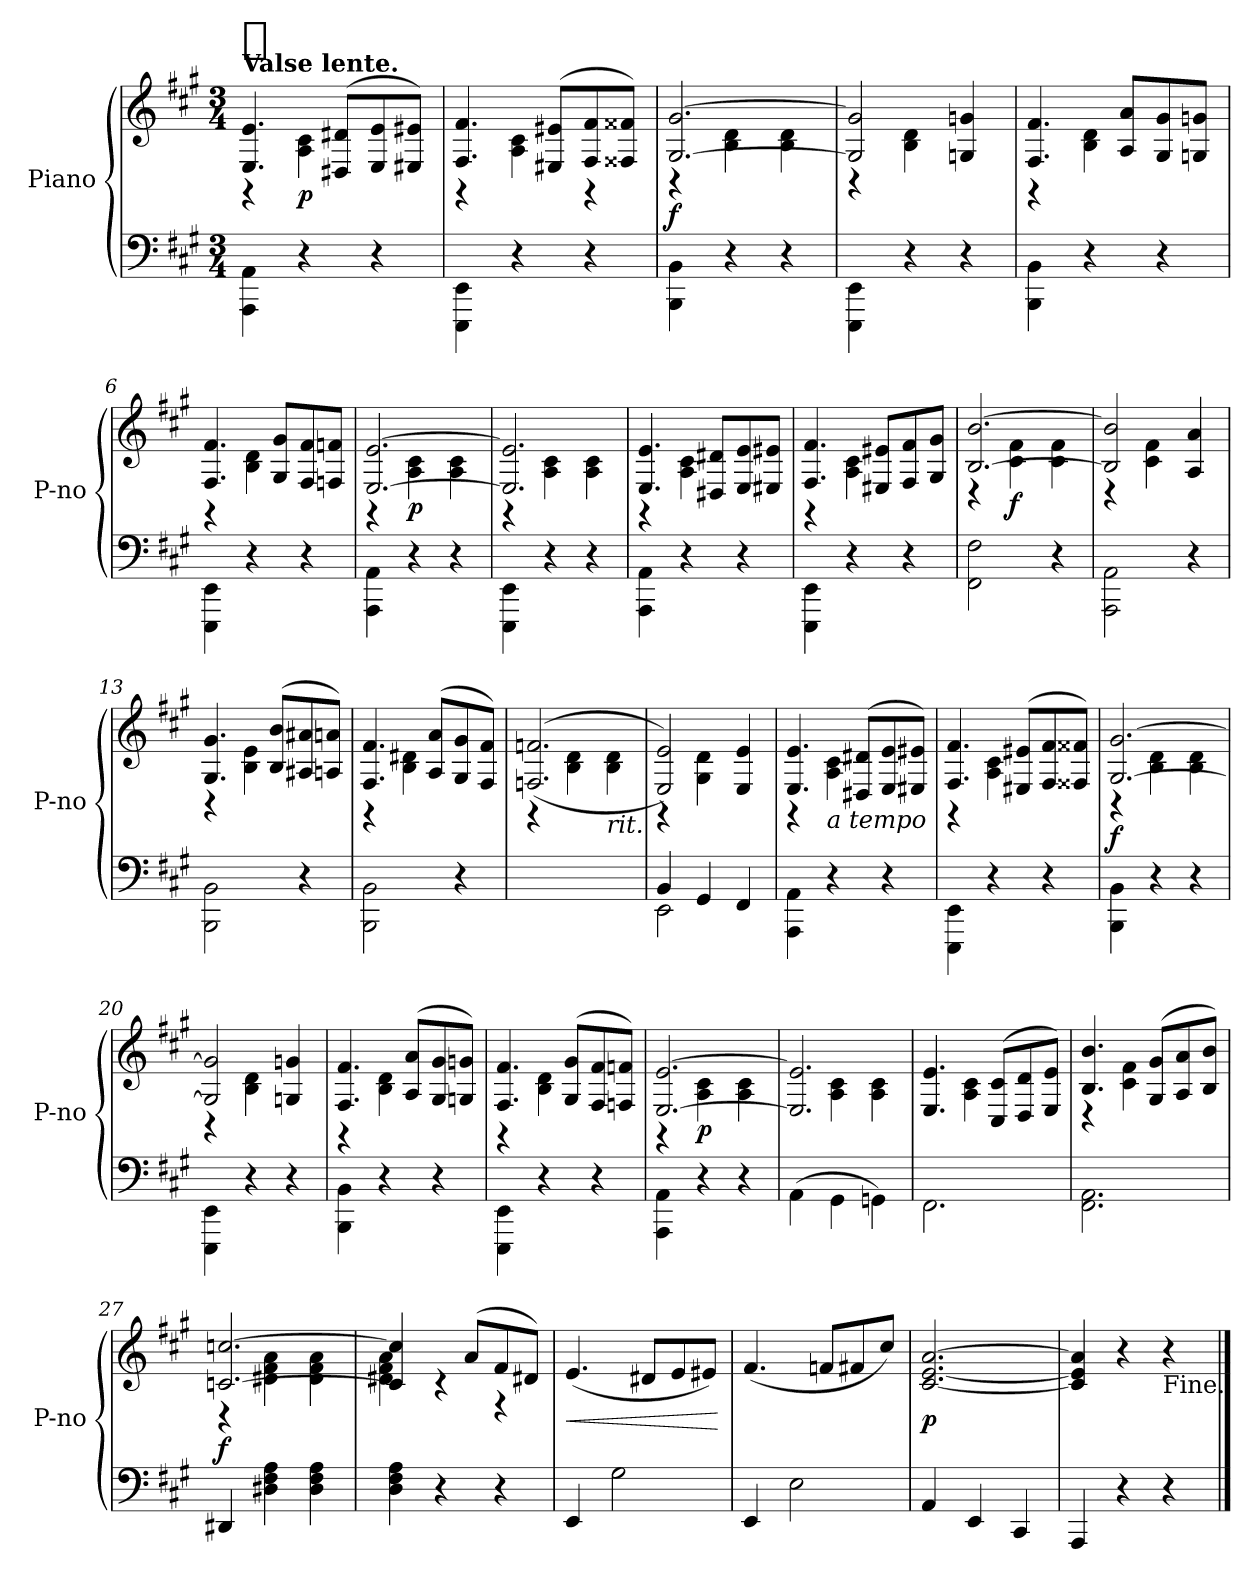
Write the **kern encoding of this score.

**kern	**kern	**dynam
*part1	*part1	*part1
*staff2	*staff1	*staff1/2
*I"Piano	*	*
*I'P-no	*	*
*clefF4	*clefG2	*
*k[f#c#g#]	*k[f#c#g#]	*
*A:	*A:	*
*M3/4	*M3/4	*
=1	=1	=1
*	*^	*
!	!LO:TX:a:B:t=Valse lente.	!	!
!	!LO:TX:a:t=[segno]	!	!
4AAA\ 4AA\	4.E/ 4.e/	4r	.
4r	.	4A\ 4c#\	p
.	(8D#X/ 8d#X/L	.	.
4r	8E/ 8e/	4ryy	.
.	8E#X/ 8e#X/J)	.	.
=2	=2	=2	=2
4EEE\ 4EE\	4.F#/ 4.f#/	4r	.
4r	.	4A\ 4c#\	.
.	(8E#X/ 8e#X/L	.	.
4r	8F#/ 8f#/	4r	.
.	8F##X/ 8f##X/J)	.	.
=3	=3	=3	=3
4BBB\ 4BB\	[2.G#/ [2.g#/	4r	f
4r	.	4B\ 4d\	.
4r	.	4B\ 4d\	.
=4	=4	=4	=4
4EEE\ 4EE\	2G#]/ 2g#]/	4r	.
4r	.	4B\ 4d\	.
4r	4Gn/ 4gn/	4ryy	.
=5	=5	=5	=5
4BBB\ 4BB\	4.F#/ 4.f#/	4r	.
4r	.	4B\ 4d\	.
.	8A/ 8a/L	.	.
4r	8G#/ 8g#/	4ryy	.
.	8Gn/ 8gn/J	.	.
=6	=6	=6	=6
4EEE\ 4EE\	4.F#/ 4.f#/	4r	.
4r	.	4B\ 4d\	.
.	8G#/ 8g#/L	.	.
4r	8F#/ 8f#/	4ryy	.
.	8Fn/ 8fn/J	.	.
=7	=7	=7	=7
4AAA\ 4AA\	[2.E/ [2.e/	4r	.
4r	.	4A\ 4c#\	p
4r	.	4A\ 4c#\	.
=8	=8	=8	=8
4EEE\ 4EE\	2.E]/ 2.e]/	4r	.
4r	.	4A\ 4c#\	.
4r	.	4A\ 4c#\	.
=9	=9	=9	=9
4AAA\ 4AA\	4.E/ 4.e/	4r	.
4r	.	4A\ 4c#\	.
.	8D#X/ 8d#X/L	.	.
4r	8E/ 8e/	4ryy	.
.	8E#X/ 8e#X/J	.	.
=10	=10	=10	=10
4EEE\ 4EE\	4.F#/ 4.f#/	4r	.
4r	.	4A\ 4c#\	.
.	8E#X/ 8e#X/L	.	.
4r	8F#/ 8f#/	4ryy	.
.	8G#/ 8g#/J	.	.
=11	=11	=11	=11
2FF#\ 2F#\	[2.B/ [2.b/	4r	.
.	.	4c#\ 4f#\	f
4r	.	4c#\ 4f#\	.
=12	=12	=12	=12
2AAA\ 2AA\	2B]/ 2b]/	4r	.
.	.	4c#\ 4f#\	.
4r	4A/ 4a/	4ryy	.
=13	=13	=13	=13
2BBB\ 2BB\	4.G#/ 4.g#/	4r	.
.	.	4B\ 4e\	.
.	(<8B/ 8b/L	.	.
4r	8A#X/ 8a#X/	4ryy	.
.	8An/ 8an/J)	.	.
=14	=14	=14	=14
2BBB\ 2BB\	4.F#/ 4.f#/	4r	.
.	.	4B\ 4d#X\	.
.	(<8A/ 8a/L	.	.
4r	8G#/ 8g#/	4ryy	.
.	8F#/ 8f#/J)	.	.
=15	=15	=15	=15
2.ryy	(<(>2.Fn/ 2.fn/	4r	.
.	.	4B\ 4d\	.
!	!	!LO:TX:b:i:t=rit.	!
.	.	4B\ 4d\	.
=16	=16	=16	=16
*^	*	*	*
4BB/	2EE\	2E/ 2e/))	4r	.
4GG#/	.	.	4G#\ 4d\	.
4FF#/	4ryy	4E/ 4e/	4ryy	.
*v	*v	*	*	*
=17	=17	=17	=17
4AAA\ 4AA\	4.E/ 4.e/	4r	.
!	!	!LO:TX:b:i:t=a tempo	!
4r	.	4A\ 4c#\	.
.	(8D#X/ 8d#X/L	.	.
4r	8E/ 8e/	4ryy	.
.	8E#X/ 8e#X/J)	.	.
=18	=18	=18	=18
4EEE\ 4EE\	4.F#/ 4.f#/	4r	.
4r	.	4A\ 4c#\	.
.	(8E#X/ 8e#X/L	.	.
4r	8F#/ 8f#/	4ryy	.
.	8F##X/ 8f##X/J)	.	.
=19	=19	=19	=19
4BBB\ 4BB\	[2.G#/ [2.g#/	4r	f
4r	.	4B\ 4d\	.
4r	.	4B\ 4d\	.
=20	=20	=20	=20
4EEE\ 4EE\	2G#]/ 2g#]/	4r	.
4r	.	4B\ 4d\	.
4r	4Gn/ 4gn/	4ryy	.
=21	=21	=21	=21
4BBB\ 4BB\	4.F#/ 4.f#/	4r	.
4r	.	4B\ 4d\	.
.	(<8A/ 8a/L	.	.
4r	8G#/ 8g#/	4ryy	.
.	8Gn/ 8gn/J)	.	.
=22	=22	=22	=22
4EEE\ 4EE\	4.F#/ 4.f#/	4r	.
4r	.	4B\ 4d\	.
.	(<8G#/ 8g#/L	.	.
4r	8F#/ 8f#/	4ryy	.
.	8Fn/ 8fn/J)	.	.
=23	=23	=23	=23
4AAA\ 4AA\	[2.E/ [2.e/	4r	.
4r	.	4A\ 4c#\	p
4r	.	4A\ 4c#\	.
=24	=24	=24	=24
(4AA\	2.E]/ 2.e]/	4ryy	.
4GG#\	.	4A\ 4c#\	.
4GGn\)	.	4A\ 4c#\	.
=25	=25	=25	=25
2.FF#\	4.E/ 4.e/	4ryy	.
.	.	4A\ 4c#\	.
.	(<8C#/ 8c#/L	.	.
.	8D/ 8d/	4ryy	.
.	8E/ 8e/J)	.	.
=26	=26	=26	=26
2.FF#\ 2.AA\	4.B/ 4.b/	4r	.
.	.	4c#\ 4f#\	.
.	(<8G#/ 8g#/L	.	.
.	8A/ 8a/	4ryy	.
.	8B/ 8b/J)	.	.
=27	=27	=27	=27
4DD#X/	[2.cn/ [2.ccn/	4r	f
4D#X\ 4F#\ 4A\	.	4d#X\ 4f#\ 4a\	.
4D#\ 4F#\ 4A\	.	4d#\ 4f#\ 4a\	.
=28	=28	=28	=28
4D\ 4F#\ 4A\	4c]/ 4cc]/	4d#X\ 4f#\ 4a\	.
4r	8ryy	4r	.
.	(8a/L	.	.
4r	8f#/	4r	.
.	8d#X/J)	.	.
*	*v	*v	*
=29	=29	=29
4EE/	(4.e/	<
2G#\	.	.
.	8d#X/L	.
.	8e/	.
.	8e#X/J)	.
.	.	[
=30	=30	=30
4EE/	(4.f#/	.
2E\	.	.
.	8fn/L	.
.	8f#X/	.
.	8cc#/J)	.
=31	=31	=31
4AA/	[2.c#/ [2.e/ [2.a/	p
4EE/	.	.
4CC#/	.	.
=32	=32	=32
4AAA/	4c#]/ 4e]/ 4a]/	.
4r	4r	.
!	!LO:TX:b:t=Fine.	!
4r	4r	.
==	==	==
*-	*-	*-
